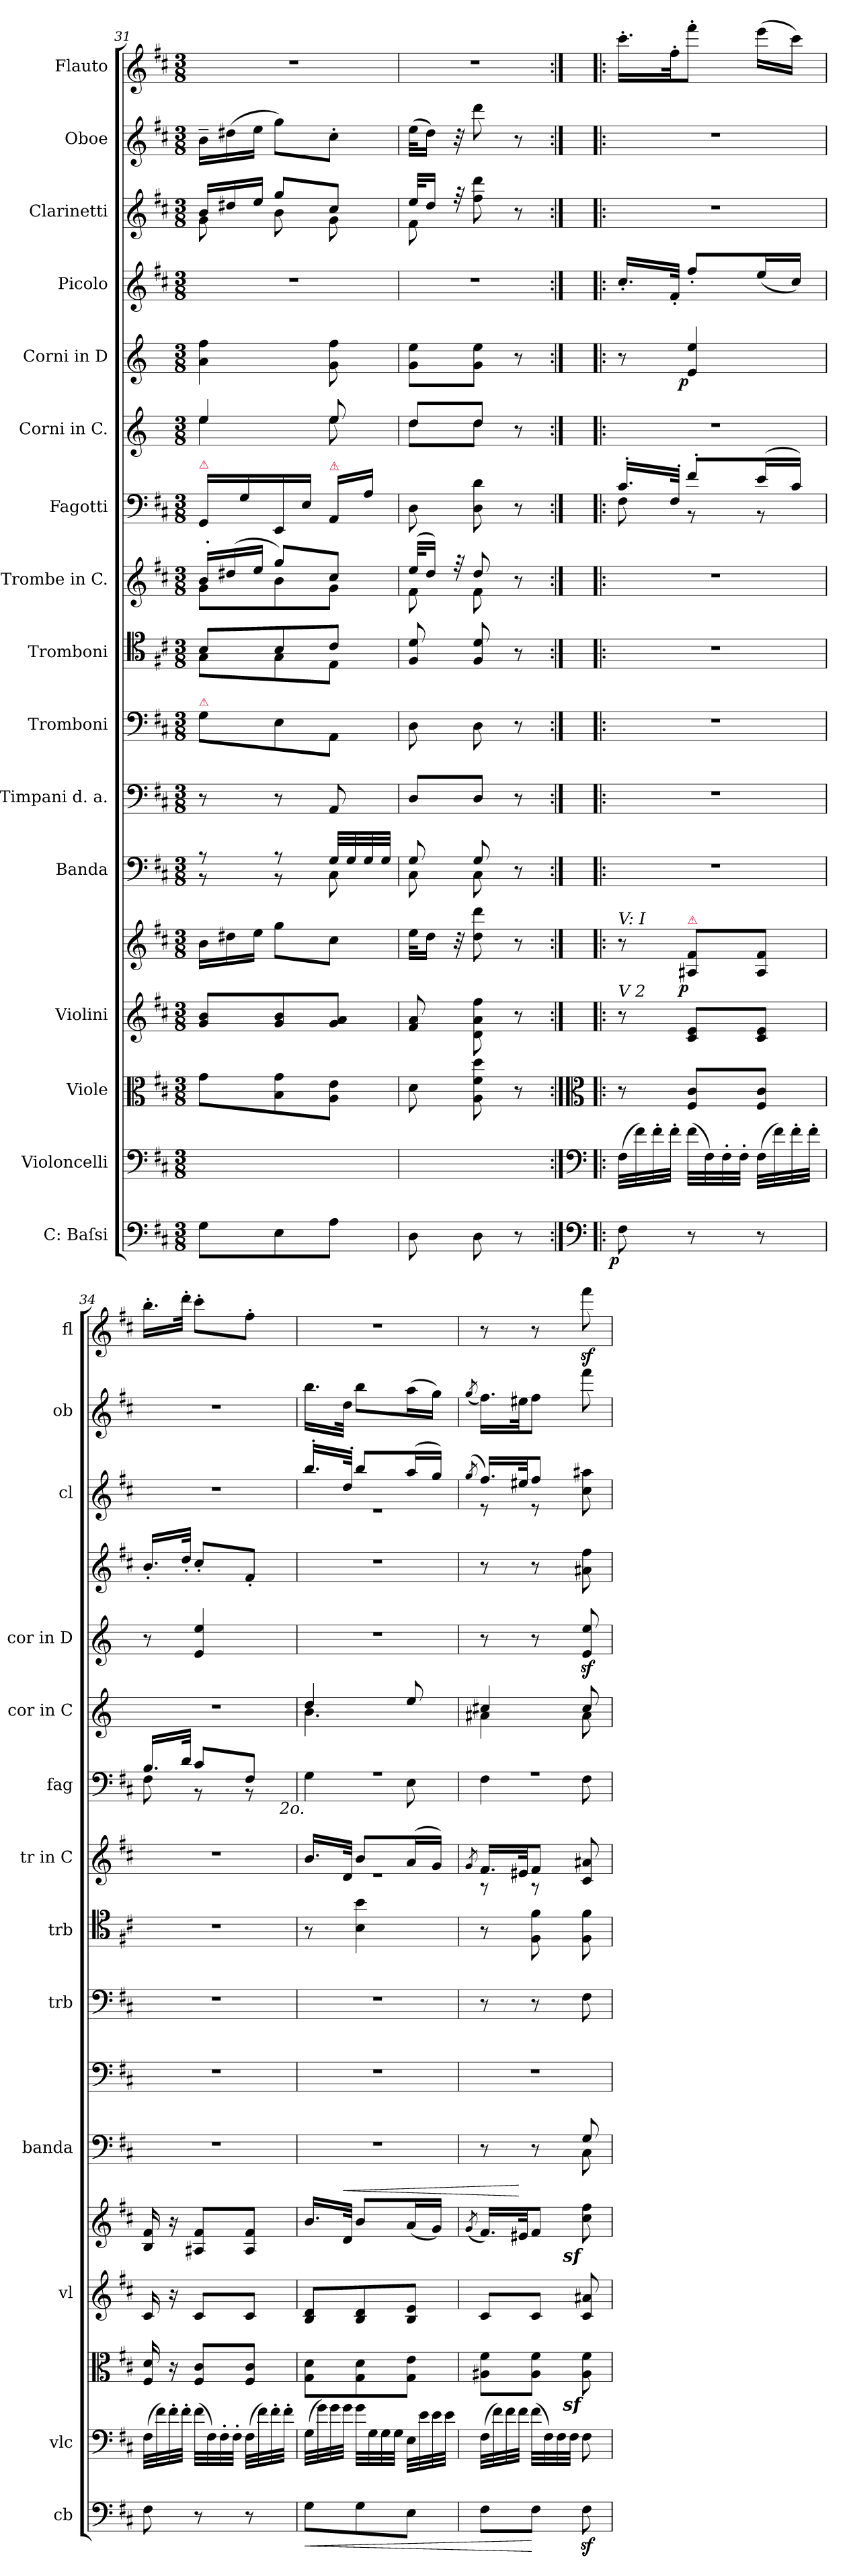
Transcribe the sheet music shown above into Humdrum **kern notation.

**kern	**dynam	**kern	**kern	**kern	**kern	**dynam	**kern	**kern	**kern	**kern	**kern	**kern	**kern	**kern	**dynam	**kern	**kern	**kern	**kern
*part16	*part16	*part15	*part14	*part13	*part13	*part13	*part12	*part11	*part10	*part9	*part8	*part7	*part6	*part5	*part5	*part4	*part3	*part2	*part1
*staff17	*staff17	*staff16	*staff15	*staff14	*staff13	*staff13/14	*staff12	*staff11	*staff10	*staff9	*staff8	*staff7	*staff6	*staff5	*staff5	*staff4	*staff3	*staff2	*staff1
*I"C: Baſsi	*	*I"Violoncelli	*I"Viole	*I"Violini	*	*	*I"Banda	*I"Timpani d. a.	*I"Tromboni	*I"Tromboni	*I"Trombe in C.	*I"Fagotti	*I"Corni in C.	*I"Corni in D	*	*I"Picolo	*I"Clarinetti	*I"Oboe	*I"Flauto
*I'cb	*	*I'vlc	*	*I'vl	*	*	*I'banda	*	*I'trb	*I'trb	*I'tr in C	*I'fag	*I'cor in C	*I'cor in D	*	*	*I'cl	*I'ob	*I'fl
*clefF4	*	*clefF4	*clefC3	*clefG2	*clefG2	*	*clefF4	*clefF4	*clefF4	*clefC4	*clefG2	*clefF4	*clefG2	*clefG2	*	*clefG2	*clefG2	*clefG2	*clefG2
*	*	*	*	*	*	*	*	*	*	*	*	*	*	*ITrd-1c-2	*	*	*	*	*
*k[f#c#]	*	*k[f#c#]	*k[f#c#]	*k[f#c#]	*k[f#c#]	*	*k[f#c#]	*k[f#c#]	*k[f#c#]	*k[f#c#]	*k[f#c#]	*k[f#c#]	*	*k[f#c#]	*	*k[f#c#]	*k[f#c#]	*k[f#c#]	*k[f#c#]
*M3/8	*	*M3/8	*M3/8	*M3/8	*M3/8	*	*M3/8	*M3/8	*M3/8	*M3/8	*M3/8	*M3/8	*M3/8	*M3/8	*	*M3/8	*M3/8	*M3/8	*M3/8
*	*	*	*	*	*Xtuplet	*	*	*	*	*	*Xtuplet	*	*	*	*	*	*Xtuplet	*Xtuplet	*
=31	=31	=31	=31	=31	=31	=31	=31	=31	=31	=31	=31	=31	=31	=31	=31	=31	=31	=31	=31
*	*	*	*	*	*	*	*^	*	*	*^	*^	*	*^	*	*	*	*^	*	*
!	!	!	!	!	!	!	!	!	!	!	!	!	!	!	!LO:TX:a:color=crimson:t=⚠	!	!	!	!	!	!	!	!	!
!	!	!	!	!	!	!	!	!	!	!LO:TX:a:color=crimson:t=⚠	!	!	!	!	!	!	!	!	!	!	!	!	!	!
8G\L	.	4.ryy	8g\L	8g/ 8b/L	24b\LL	.	8rA	8rBB	8r	8G\L	8B/L	8G\L	24b'>/LL	8g\L	16GG/LL	4ee/	4ee\	4b\ 4gg\	.	4.r	24b/LL	8g\	24b~>\LL	4.r
.	.	.	.	.	24dd#X\	.	.	.	.	.	.	.	(>24dd#X/	.	.	.	.	.	.	.	24dd#X/	.	(>24dd#X\	.
.	.	.	.	.	.	.	.	.	.	.	.	.	.	.	16G\	.	.	.	.	.	.	.	.	.
.	.	.	.	.	24ee\JJ	.	.	.	.	.	.	.	24ee/JJ	.	.	.	.	.	.	.	24ee/JJ	.	24ee\JJ	.
8E\	.	.	8B\ 8g\	8g/ 8b/	8gg\L	.	8rA	8rBB	8r	8E\	8B/	8G\	8gg/L)	8b\	16EE/	.	.	.	.	.	8gg/L	8b\	8gg\L)	.
.	.	.	.	.	.	.	.	.	.	.	.	.	.	.	16E\JJ	.	.	.	.	.	.	.	.	.
!	!	!	!	!	!	!	!	!	!	!	!	!	!	!	!LO:TX:a:color=crimson:t=⚠	!	!	!	!	!	!	!	!	!
8A\J	.	.	8A\ 8e\J	8g/ 8a/J	8cc#\J	.	32G/LLL	8C#\	8AA/	8AA/J	8c#/J	8E\J	8cc#/J	8g\J	16AA/LL	8ee/	8ee\	8a\ 8gg\	.	.	8cc#/J	8g\	8cc#'>\J	.
.	.	.	.	.	.	.	32G/	.	.	.	.	.	.	.	.	.	.	.	.	.	.	.	.	.
.	.	.	.	.	.	.	32G/	.	.	.	.	.	.	.	16A\JJ	.	.	.	.	.	.	.	.	.
.	.	.	.	.	.	.	32G/JJJ	.	.	.	.	.	.	.	.	.	.	.	.	.	.	.	.	.
*	*	*	*	*	*	*	*	*	*	*	*v	*v	*	*	*	*	*	*	*	*	*	*	*	*
=32	=32	=32	=32	=32	=32	=32	=32	=32	=32	=32	=32	=32	=32	=32	=32	=32	=32	=32	=32	=32	=32	=32	=32
8D\	.	4.ryy	8d\	8f#/ 8a/	32ee\KLL	.	8G/	8C#\	8D/L	8D\	8F#/ 8d/	(>32ee/KLL	8f#\	8D\	8dd/L	8dd\L	8a\ 8ff#\L	.	4.r	32ee/KLL	8f#\	(>32ee\KLL	4.r
.	.	.	.	.	16dd\JJ	.	.	.	.	.	.	16dd/JJ)	.	.	.	.	.	.	.	16dd/JJ	.	16dd\JJ)	.
.	.	.	.	.	32r	.	.	.	.	.	.	32rff	.	.	.	.	.	.	.	32rff	.	32r	.
8D\	.	.	8A\ 8f#\ 8dd\	8d\ 8a\ 8ff#\	8dd\ 8ddd\	.	8G/	8C#\	8D/J	8D\	8F#/ 8d/	8dd/	8f#\	8D\ 8d\	8dd/J	8dd\J	8a\ 8ff#\J	.	.	8ff#\ 8ddd\	4ryy	8ddd\	.
8r	.	.	8r	8r	8r	.	8r	8rEEyy	8r	8r	8r	8r	8rcyy	8r	8r	8rcyy	8r	.	.	8r	.	8r	.
*	*	*	*	*	*	*	*v	*v	*	*	*	*v	*v	*	*v	*v	*	*	*	*v	*v	*	*
=33:|!|:	=33:|!|:	=33:|!|:	=33:|!|:	=33:|!|:	=33:|!|:	=33:|!|:	=33:|!|:	=33:|!|:	=33:|!|:	=33:|!|:	=33:|!|:	=33:|!|:	=33:|!|:	=33:|!|:	=33:|!|:	=33:|!|:	=33:|!|:	=33:|!|:	=33:|!|:
*clefF4	*	*clefF4	*clefC3	*	*	*	*	*	*	*	*	*	*	*	*	*	*	*	*
*	*	*	*	*	*	*	*^	*	*	*	*^	*^	*^	*	*	*	*	*	*
!	!	!	!	!	!LO:TX:a:i:t=V&colon; I	!	!	!	!	!	!	!	!	!	!	!	!	!	!	!	!	!	!
!	!	!	!	!LO:TX:a:i:t=V 2	!	!	!	!	!	!	!	!	!	!	!	!	!	!	!	!	!	!	!
!	!LO:DY:b:rj	!	!	!	!	!	!	!	!	!	!	!	!	!	!	!	!	!	!	!	!	!	!
*	*	*	*	*	*	*	*v	*v	*	*	*	*v	*v	*	*	*v	*v	*	*	*	*	*	*
8F#\	p	(>32F#\LLL	8r	8r	8r	.	4.r	4.r	4.r	4.r	4.r	16.c#'>/LL	8F#\	4.r	8r	.	16.cc#'>/LL	4.r	4.r	16.ccc#'>\LL
.	.	32f#\)	.	.	.	.	.	.	.	.	.	.	.	.	.	.	.	.	.	.
.	.	32f#'>\	.	.	.	.	.	.	.	.	.	.	.	.	.	.	.	.	.	.
.	.	32f#'>\JJJ	.	.	.	.	.	.	.	.	.	32F#'>/JJk	.	.	.	.	32f#'>/JJk	.	.	32ff#'>\JK
!	!	!	!	!	!LO:TX:a:color=crimson:t=⚠	!	!	!	!	!	!	!	!	!	!	!	!	!	!	!
!	!	!	!	!	!	!LO:DY:b:rj	!	!	!	!	!	!	!	!	!	!LO:DY:b:rj	!	!	!	!
8r	.	(>32f#\LLL	8F#/ 8c#/L	8c#/ 8e/L	8A#X/ 8f#/L	p	.	.	.	.	.	8f#'>/L	8rBB	.	4f#/ 4ff#/	p	8ff#'>/L	.	.	8fff#'>\J
.	.	32F#\)	.	.	.	.	.	.	.	.	.	.	.	.	.	.	.	.	.	.
.	.	32F#'>\	.	.	.	.	.	.	.	.	.	.	.	.	.	.	.	.	.	.
.	.	32F#'>\JJJ	.	.	.	.	.	.	.	.	.	.	.	.	.	.	.	.	.	.
8r	.	(>32F#\LLL	8F#/ 8c#/J	8c#/ 8e/J	8A#/ 8f#/J	.	.	.	.	.	.	(>16e/L	8rBB	.	.	.	(>16ee/L	.	.	(>16eee\LL
.	.	32f#\)	.	.	.	.	.	.	.	.	.	.	.	.	.	.	.	.	.	.
.	.	32f#'>\	.	.	.	.	.	.	.	.	.	16c#/JJ)	.	.	.	.	16cc#/JJ)	.	.	16ccc#\JJ)
.	.	32f#'>\JJJ	.	.	.	.	.	.	.	.	.	.	.	.	.	.	.	.	.	.
=34	=34	=34	=34	=34	=34	=34	=34	=34	=34	=34	=34	=34	=34	=34	=34	=34	=34	=34	=34	=34
8F#\	.	(>32F#\LLL	16F#/ 16d/	16c#/	16B/ 16f#/	.	4.r	4.r	4.r	4.r	4.r	16.B/LL	8F#\	4.r	8r	.	16.b'>/LL	4.r	4.r	16.bb'>\LL
.	.	32f#\)	.	.	.	.	.	.	.	.	.	.	.	.	.	.	.	.	.	.
.	.	32f#'>\	16r	16r	16r	.	.	.	.	.	.	.	.	.	.	.	.	.	.	.
.	.	32f#'>\JJJ	.	.	.	.	.	.	.	.	.	32d/JJk	.	.	.	.	32dd'>/JJk	.	.	32ddd'>\JJk
8r	.	(>32f#\LLL	8F#/ 8c#/L	8c#/L	8A#X/ 8f#/L	.	.	.	.	.	.	8c#/L	8rBB	.	4f#/ 4ff#/	.	8cc#'>/L	.	.	8ccc#'>\L
.	.	32F#\)	.	.	.	.	.	.	.	.	.	.	.	.	.	.	.	.	.	.
.	.	32F#'>\	.	.	.	.	.	.	.	.	.	.	.	.	.	.	.	.	.	.
.	.	32F#'>\JJJ	.	.	.	.	.	.	.	.	.	.	.	.	.	.	.	.	.	.
8r	.	(>32F#\LLL	8F#/ 8c#/J	8c#/J	8A#/ 8f#/J	.	.	.	.	.	.	8F#/J	8rBB	.	.	.	8f#'>/J	.	.	8ff#'>\J
.	.	32f#\)	.	.	.	.	.	.	.	.	.	.	.	.	.	.	.	.	.	.
.	.	32f#'>\	.	.	.	.	.	.	.	.	.	.	.	.	.	.	.	.	.	.
.	.	32f#'>\JJJ	.	.	.	.	.	.	.	.	.	.	.	.	.	.	.	.	.	.
=35	=35	=35	=35	=35	=35	=35	=35	=35	=35	=35	=35	=35	=35	=35	=35	=35	=35	=35	=35	=35
!	!	!	!	!	!	!	!	!	!	!	!	!LO:TX:b:i:rj:t=2o.	!	!	!	!	!	!	!	!
!	!LO:HP:b	!	!	!	!	!	!LO:N:vis=1	!LO:N:vis=1	!LO:N:vis=1	!	!	!	!	!	!LO:N:vis=1	!	!	!	!	!
*	*	*	*	*	*	*	*	*	*	*	*^	*	*	*^	*	*	*	*^	*	*
8G\L	<	(>32G\LLL	8G\ 8d\L	8B/ 8d/L	16.b/LL	.	4.r	4.r	4.r	8r	16.b/LL	4.re	4.rA	4G\	4dd/	4.b\	4.r	.	4.r	16.bb'>/LL	4.re	16.bb\LL	4.r
.	.	32g\)	.	.	.	.	.	.	.	.	.	.	.	.	.	.	.	.	.	.	.	.	.
.	.	32g\	.	.	.	.	.	.	.	.	.	.	.	.	.	.	.	.	.	.	.	.	.
!	!	!	!	!	!	!LO:HP:a	!	!	!	!	!	!	!	!	!	!	!	!	!	!	!	!	!
.	.	32g\JJJ	.	.	32d/JJk	<	.	.	.	.	32d/JJk	.	.	.	.	.	.	.	.	32dd'>/JJk	.	32dd\JJk	.
8G\	.	32g\LLL	8G\ 8d\	8B/ 8d/	8b/L	.	.	.	.	4B\ 4b\	8b/L	.	.	.	.	.	.	.	.	8bb/L	.	8bb\L	.
.	.	32G\	.	.	.	.	.	.	.	.	.	.	.	.	.	.	.	.	.	.	.	.	.
.	.	32G\	.	.	.	.	.	.	.	.	.	.	.	.	.	.	.	.	.	.	.	.	.
.	.	32G\JJJ	.	.	.	.	.	.	.	.	.	.	.	.	.	.	.	.	.	.	.	.	.
8E\J	.	32E\LLL	8G\ 8e\J	8B/ 8e/J	(<16a/L	.	.	.	.	.	(>16a/L	.	.	8E\	8ee/	.	.	.	.	(>16aa/L	.	(>16aa\L	.
.	.	32e\	.	.	.	.	.	.	.	.	.	.	.	.	.	.	.	.	.	.	.	.	.
.	.	32e\	.	.	16g/JJ)	.	.	.	.	.	16g/JJ)	.	.	.	.	.	.	.	.	16gg/JJ)	.	16gg\JJ)	.
.	.	32e\JJJ	.	.	.	.	.	.	.	.	.	.	.	.	.	.	.	.	.	.	.	.	.
=36	=36	=36	=36	=36	=36	=36	=36	=36	=36	=36	=36	=36	=36	=36	=36	=36	=36	=36	=36	=36	=36	=36	=36
.	.	.	.	.	(<8qg/	.	.	.	.	.	8qg/	.	.	.	.	.	.	.	.	(<8qgg/	.	(<8qgg/	.
*	*	*	*	*	*	*	*^	*	*	*	*	*	*	*	*	*	*	*	*	*	*	*	*
!	!	!	!	!	!	!	!	!	!LO:N:vis=1	!	!	!	!	!	!	!	!	!	!	!	!	!	!	!
8F#\L	.	(>32F#\LLL	8A#X\ 8f#\L	8c#/L	16.f#/LL)	.	8r	4ryy	4.r	8r	8r	16.f#/LL	8rA	4.rA	4F#\	4cc#X/	4a#X\	8r	.	8r	16.ff#/LL)	8re	16.ff#\LL)	8r
.	.	32f#\)	.	.	.	.	.	.	.	.	.	.	.	.	.	.	.	.	.	.	.	.	.	.
.	.	32f#\	.	.	.	.	.	.	.	.	.	.	.	.	.	.	.	.	.	.	.	.	.	.
.	.	32f#\JJJ	.	.	32e#X/JK	[	.	.	.	.	.	32e#X/JK	.	.	.	.	.	.	.	.	32ee#X/JK	.	32ee#X\JK	.
8F#\J	[	(>32f#\LLL	8A#\ 8f#\J	8c#/J	8f#/J	.	8r	.	.	8r	8F#\ 8f#\	8f#/J	8rA	.	.	.	.	8r	.	8r	8ff#/J	8re	8ff#\J	8r
.	.	32F#\)	.	.	.	.	.	.	.	.	.	.	.	.	.	.	.	.	.	.	.	.	.	.
.	.	32F#\	.	.	.	.	.	.	.	.	.	.	.	.	.	.	.	.	.	.	.	.	.	.
.	.	32F#\JJJ	.	.	.	.	.	.	.	.	.	.	.	.	.	.	.	.	.	.	.	.	.	.
!	!	!	!LO:DY:rj	!	!LO:DY:rj	!	!	!	!	!	!	!	!	!	!	!	!	!	!	!	!	!	!	!
8F#z<\	.	8F#\	8A#z<\ 8f#z<\	8c#/ 8a#X/	8cc#z<\ 8ff#z<\	.	8G/	8C#\	.	8F#\	8F#\ 8f#\	8c#/ 8a#X/	8c#\yy	.	8F#\	8cc#/	8a#\	8f#z</ 8ff#z</	.	8a#X\ 8ff#\	8cc#\ 8aa#X\	8ryy	8fff#\	8fff#z<\
*	*	*	*	*	*	*	*	*	*	*	*	*v	*v	*	*	*v	*v	*	*	*	*v	*v	*	*
*	*	*	*	*	*	*	*v	*v	*	*	*	*	*v	*v	*	*	*	*	*	*	*
=	=	=	=	=	=	=	=	=	=	=	=	=	=	=	=	=	=	=	=
*-	*-	*-	*-	*-	*-	*-	*-	*-	*-	*-	*-	*-	*-	*-	*-	*-	*-	*-	*-
